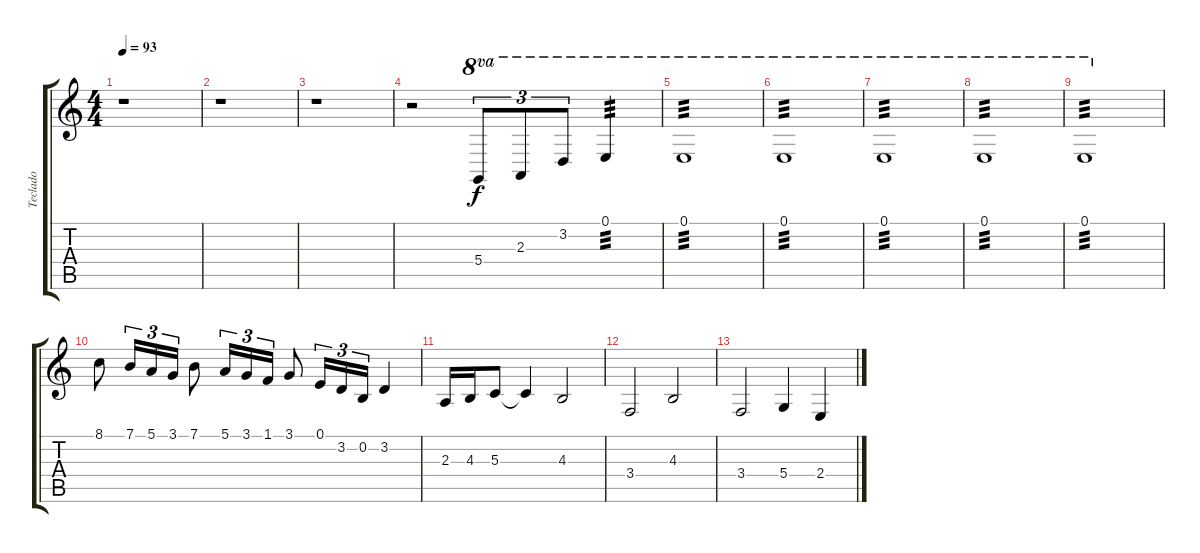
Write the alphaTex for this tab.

\track ("Teclado" "Teclado") {instrument electricgrandpiano}
\staff {score tabs}
\tuning (E4 B3 G3 D3 A2 E2) {hide}
\ts (4 4)
\tempo 93
\clef g2
\ks c
r.1{dy f} |
r.1 |
r.1 |
r.2 5.4.8{tu (3 2) ot 8va} 2.3.8{tu (3 2) ot 8va} 3.2.8{tu (3 2) ot 8va} 0.1.4{ot 8va tp 3} |
0.1.1{ot 8va tp 3} |
0.1.1{ot 8va tp 3} |
0.1.1{ot 8va tp 3} |
0.1.1{ot 8va tp 3} |
0.1.1{ot 8va tp 3} |
8.1.8 7.1.16{tu (3 2)} 5.1.16{tu (3 2)} 3.1.16{tu (3 2)} 7.1.8 5.1.16{tu (3 2)} 3.1.16{tu (3 2)} 1.1.16{tu (3 2)} 3.1.8 0.1.16{tu (3 2)} 3.2.16{tu (3 2)} 0.2.16{tu (3 2)} 3.2.4 |
2.3.16 4.3.16 5.3.8 5.3{t}.4 4.3.2 |
3.4.2 4.3.2 |
3.4.2 5.4.4 2.4.4
